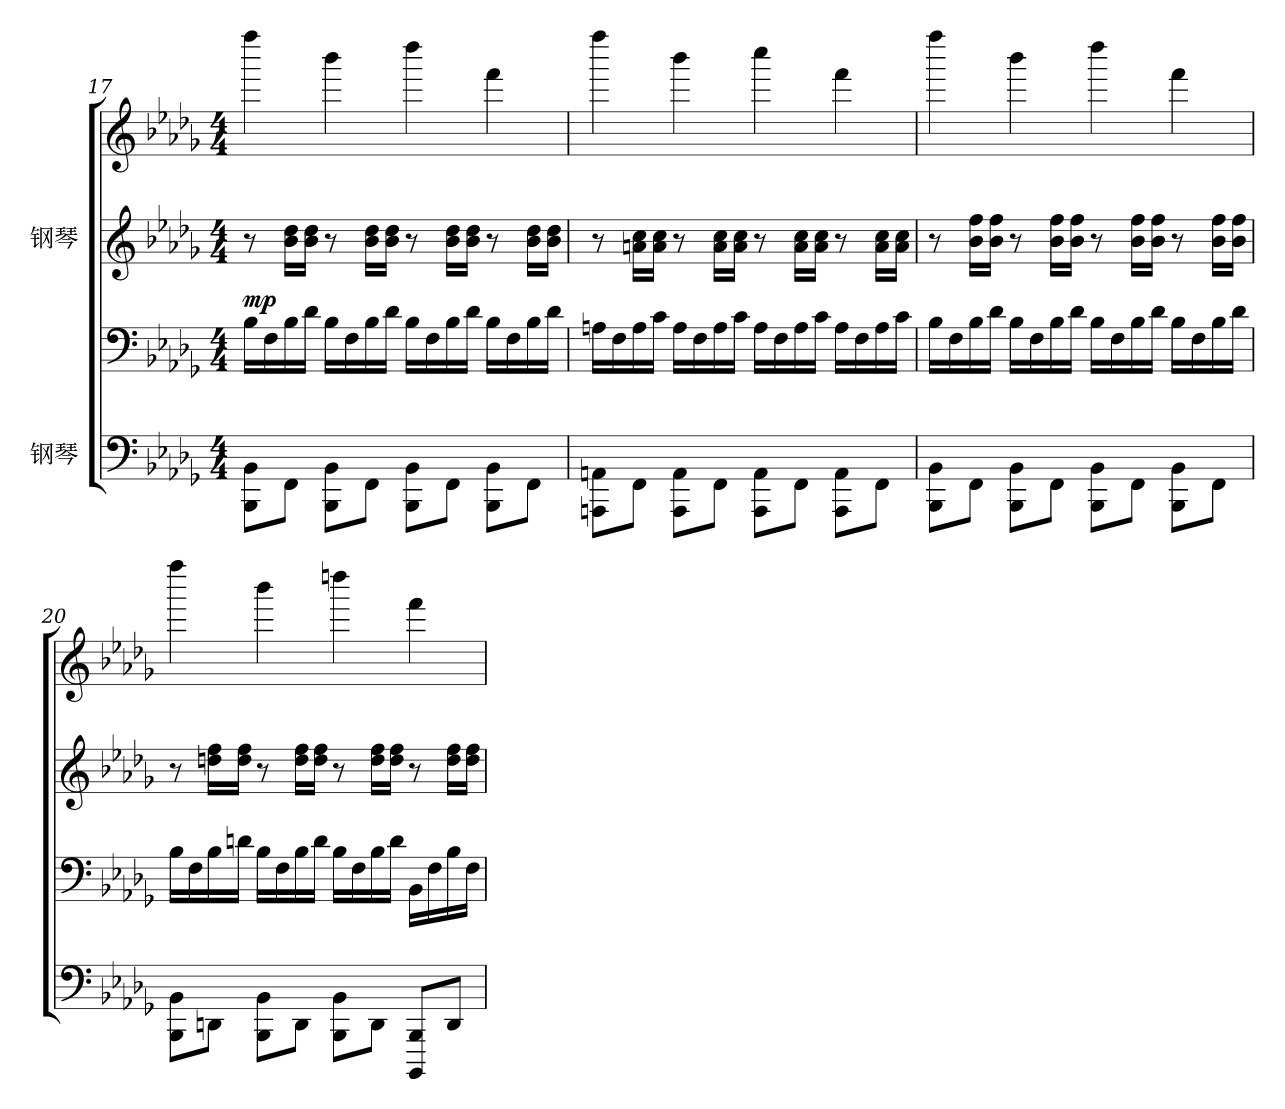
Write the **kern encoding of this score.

**kern	**kern	**dynam	**kern	**kern
*part2	*part2	*part2	*part1	*part1
*staff4	*staff3	*staff3/4	*staff2	*staff1
*I"钢琴	*	*	*I"钢琴	*
*clefF4	*clefF4	*	*clefG2	*clefG2
*k[b-e-a-d-g-]	*k[b-e-a-d-g-]	*	*k[b-e-a-d-g-]	*k[b-e-a-d-g-]
*M4/4	*M4/4	*	*M4/4	*M4/4
=17	=17	=17	=17	=17
!	!	!LO:DY:a	!	!
8BBB-\ 8BB-\L	16B-\LL	mp	8r	4ffff\
.	16F\	.	.	.
8FF\J	16B-\	.	16b-\ 16dd-\LL	.
.	16d-\JJ	.	16b-\ 16dd-\JJ	.
8BBB-\ 8BB-\L	16B-\LL	.	8r	4bbb-\
.	16F\	.	.	.
8FF\J	16B-\	.	16b-\ 16dd-\LL	.
.	16d-\JJ	.	16b-\ 16dd-\JJ	.
8BBB-\ 8BB-\L	16B-\LL	.	8r	4dddd-\
.	16F\	.	.	.
8FF\J	16B-\	.	16b-\ 16dd-\LL	.
.	16d-\JJ	.	16b-\ 16dd-\JJ	.
8BBB-\ 8BB-\L	16B-\LL	.	8r	4fff\
.	16F\	.	.	.
8FF\J	16B-\	.	16b-\ 16dd-\LL	.
.	16d-\JJ	.	16b-\ 16dd-\JJ	.
=18	=18	=18	=18	=18
8AAAn\ 8AAn\L	16An\LL	.	8r	4ffff\
.	16F\	.	.	.
8FF\J	16A\	.	16an\ 16cc\LL	.
.	16c\JJ	.	16a\ 16cc\JJ	.
8AAA\ 8AA\L	16A\LL	.	8r	4bbb-\
.	16F\	.	.	.
8FF\J	16A\	.	16a\ 16cc\LL	.
.	16c\JJ	.	16a\ 16cc\JJ	.
8AAA\ 8AA\L	16A\LL	.	8r	4cccc\
.	16F\	.	.	.
8FF\J	16A\	.	16a\ 16cc\LL	.
.	16c\JJ	.	16a\ 16cc\JJ	.
8AAA\ 8AA\L	16A\LL	.	8r	4fff\
.	16F\	.	.	.
8FF\J	16A\	.	16a\ 16cc\LL	.
.	16c\JJ	.	16a\ 16cc\JJ	.
=19	=19	=19	=19	=19
8BBB-\ 8BB-\L	16B-\LL	.	8r	4ffff\
.	16F\	.	.	.
8FF\J	16B-\	.	16b-\ 16ff\LL	.
.	16d-\JJ	.	16b-\ 16ff\JJ	.
8BBB-\ 8BB-\L	16B-\LL	.	8r	4bbb-\
.	16F\	.	.	.
8FF\J	16B-\	.	16b-\ 16ff\LL	.
.	16d-\JJ	.	16b-\ 16ff\JJ	.
8BBB-\ 8BB-\L	16B-\LL	.	8r	4dddd-\
.	16F\	.	.	.
8FF\J	16B-\	.	16b-\ 16ff\LL	.
.	16d-\JJ	.	16b-\ 16ff\JJ	.
8BBB-\ 8BB-\L	16B-\LL	.	8r	4fff\
.	16F\	.	.	.
8FF\J	16B-\	.	16b-\ 16ff\LL	.
.	16d-\JJ	.	16b-\ 16ff\JJ	.
=20	=20	=20	=20	=20
8BBB-\ 8BB-\L	16B-\LL	.	8r	4ffff\
.	16F\	.	.	.
8DDn\J	16B-\	.	16ddn\ 16ff\LL	.
.	16dn\JJ	.	16dd\ 16ff\JJ	.
8BBB-\ 8BB-\L	16B-\LL	.	8r	4bbb-\
.	16F\	.	.	.
8DD\J	16B-\	.	16dd\ 16ff\LL	.
.	16d\JJ	.	16dd\ 16ff\JJ	.
8BBB-\ 8BB-\L	16B-\LL	.	8r	4ddddn\
.	16F\	.	.	.
8DD\J	16B-\	.	16dd\ 16ff\LL	.
.	16d\JJ	.	16dd\ 16ff\JJ	.
8BBBB-/ 8BBB-/L	16BB-\LL	.	8r	4fff\
.	16F\	.	.	.
8DD/J	16B-\	.	16dd\ 16ff\LL	.
.	16F\JJ	.	16dd\ 16ff\JJ	.
=	=	=	=	=
*-	*-	*-	*-	*-
